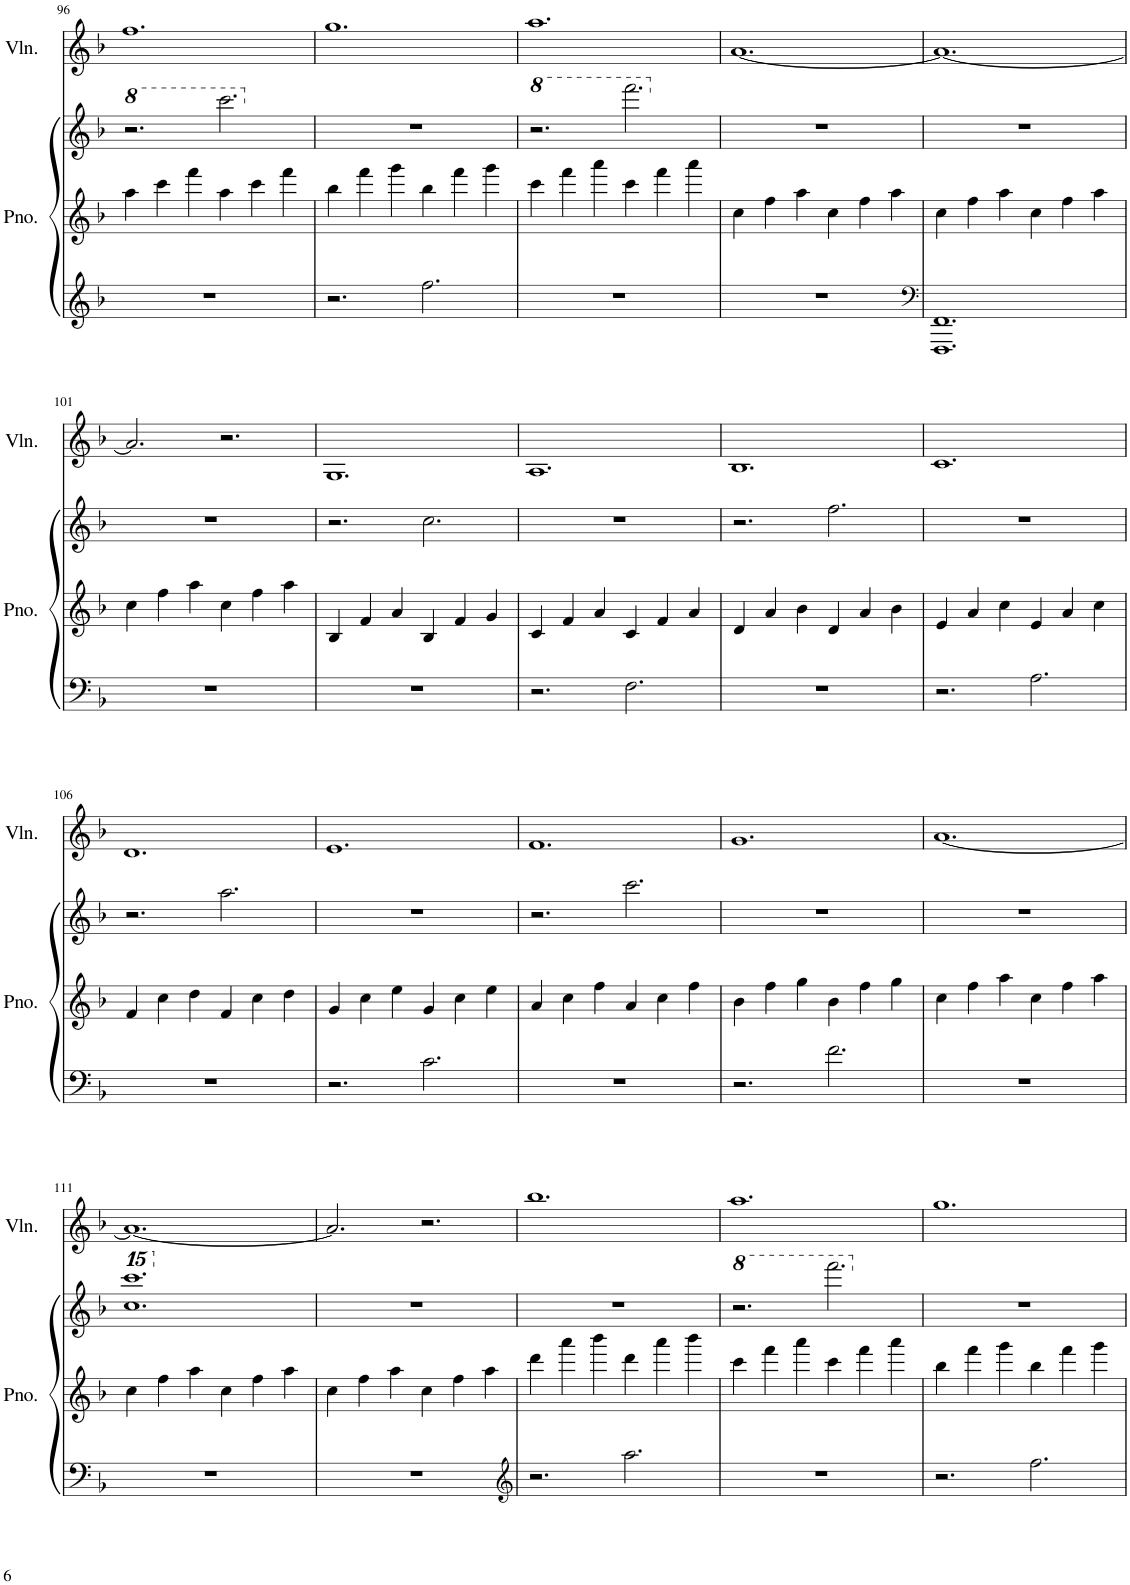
**kern	**kern	**kern	**kern
*part2	*part2	*part2	*part1
*staff4	*staff3	*staff2	*staff1
*I"Piano	*	*	*I"Violin
*I'Pno.	*	*	*I'Vln.
!!LO:PB:g=z
*clefG2	*clefG2	*clefG2	*clefG2
*k[b-]	*k[b-]	*k[b-]	*k[b-]
*M6/4	*M6/4	*M6/4	*M6/4
*	*	*8va	*
=96	=96	=96	=96
1.r	4aa\	2.r	1.ff
.	4ccc\	.	.
.	4fff\	.	.
.	4aa\	2.cccc\	.
.	4ccc\	.	.
.	4fff\	.	.
=97	=97	=97	=97
*	*	*X8va	*
2.r	4bb-\	1.r	1.gg
.	4fff\	.	.
.	4ggg\	.	.
2.ff\	4bb-\	.	.
.	4fff\	.	.
.	4ggg\	.	.
=98	=98	=98	=98
*	*	*8va	*
1.r	4ccc\	2.r	1.aa
.	4fff\	.	.
.	4aaa\	.	.
.	4ccc\	2.ffff\	.
.	4fff\	.	.
.	4aaa\	.	.
=99	=99	=99	=99
*	*	*X8va	*
1.r	4cc\	1.r	[1.a
.	4ff\	.	.
.	4aa\	.	.
.	4cc\	.	.
.	4ff\	.	.
.	4aa\	.	.
=100	=100	=100	=100
*clefF4	*	*	*
1.FFF 1.FF	4cc\	1.r	1.a_
.	4ff\	.	.
.	4aa\	.	.
.	4cc\	.	.
.	4ff\	.	.
.	4aa\	.	.
!!LO:LB:g=z
=101	=101	=101	=101
1.r	4cc\	1.r	2.a/]
.	4ff\	.	.
.	4aa\	.	.
.	4cc\	.	2.r
.	4ff\	.	.
.	4aa\	.	.
=102	=102	=102	=102
1.r	4B-/	2.r	1.G
.	4f/	.	.
.	4a/	.	.
.	4B-/	2.cc\	.
.	4f/	.	.
.	4g/	.	.
=103	=103	=103	=103
2.r	4c/	1.r	1.A
.	4f/	.	.
.	4a/	.	.
2.F\	4c/	.	.
.	4f/	.	.
.	4a/	.	.
=104	=104	=104	=104
1.r	4d/	2.r	1.B-
.	4a/	.	.
.	4b-\	.	.
.	4d/	2.ff\	.
.	4a/	.	.
.	4b-\	.	.
=105	=105	=105	=105
2.r	4e/	1.r	1.c
.	4a/	.	.
.	4cc\	.	.
2.A\	4e/	.	.
.	4a/	.	.
.	4cc\	.	.
!!LO:LB:g=z
=106	=106	=106	=106
1.r	4f/	2.r	1.d
.	4cc\	.	.
.	4dd\	.	.
.	4f/	2.aa\	.
.	4cc\	.	.
.	4dd\	.	.
=107	=107	=107	=107
2.r	4g/	1.r	1.e
.	4cc\	.	.
.	4ee\	.	.
2.c\	4g/	.	.
.	4cc\	.	.
.	4ee\	.	.
=108	=108	=108	=108
1.r	4a/	2.r	1.f
.	4cc\	.	.
.	4ff\	.	.
.	4a/	2.ccc\	.
.	4cc\	.	.
.	4ff\	.	.
=109	=109	=109	=109
2.r	4b-\	1.r	1.g
.	4ff\	.	.
.	4gg\	.	.
2.f\	4b-\	.	.
.	4ff\	.	.
.	4gg\	.	.
=110	=110	=110	=110
1.r	4cc\	1.r	[1.a
.	4ff\	.	.
.	4aa\	.	.
.	4cc\	.	.
.	4ff\	.	.
.	4aa\	.	.
!!LO:LB:g=z
=111	=111	=111	=111
*	*	*15ma	*
1.r	4cc\	1.cccc 1.ccccc	1.a_
.	4ff\	.	.
.	4aa\	.	.
.	4cc\	.	.
.	4ff\	.	.
.	4aa\	.	.
=112	=112	=112	=112
*	*	*X15ma	*
1.r	4cc\	1.r	2.a/]
.	4ff\	.	.
.	4aa\	.	.
.	4cc\	.	2.r
.	4ff\	.	.
.	4aa\	.	.
=113	=113	=113	=113
*clefG2	*	*	*
2.r	4ddd\	1.r	1.bb-
.	4aaa\	.	.
.	4bbb-\	.	.
2.aa\	4ddd\	.	.
.	4aaa\	.	.
.	4bbb-\	.	.
=114	=114	=114	=114
*	*	*8va	*
1.r	4ccc\	2.r	1.aa
.	4fff\	.	.
.	4aaa\	.	.
.	4ccc\	2.ffff\	.
.	4fff\	.	.
.	4aaa\	.	.
=115	=115	=115	=115
*	*	*X8va	*
2.r	4bb-\	1.r	1.gg
.	4fff\	.	.
.	4ggg\	.	.
2.ff\	4bb-\	.	.
.	4fff\	.	.
.	4ggg\	.	.
=	=	=	=
*-	*-	*-	*-
